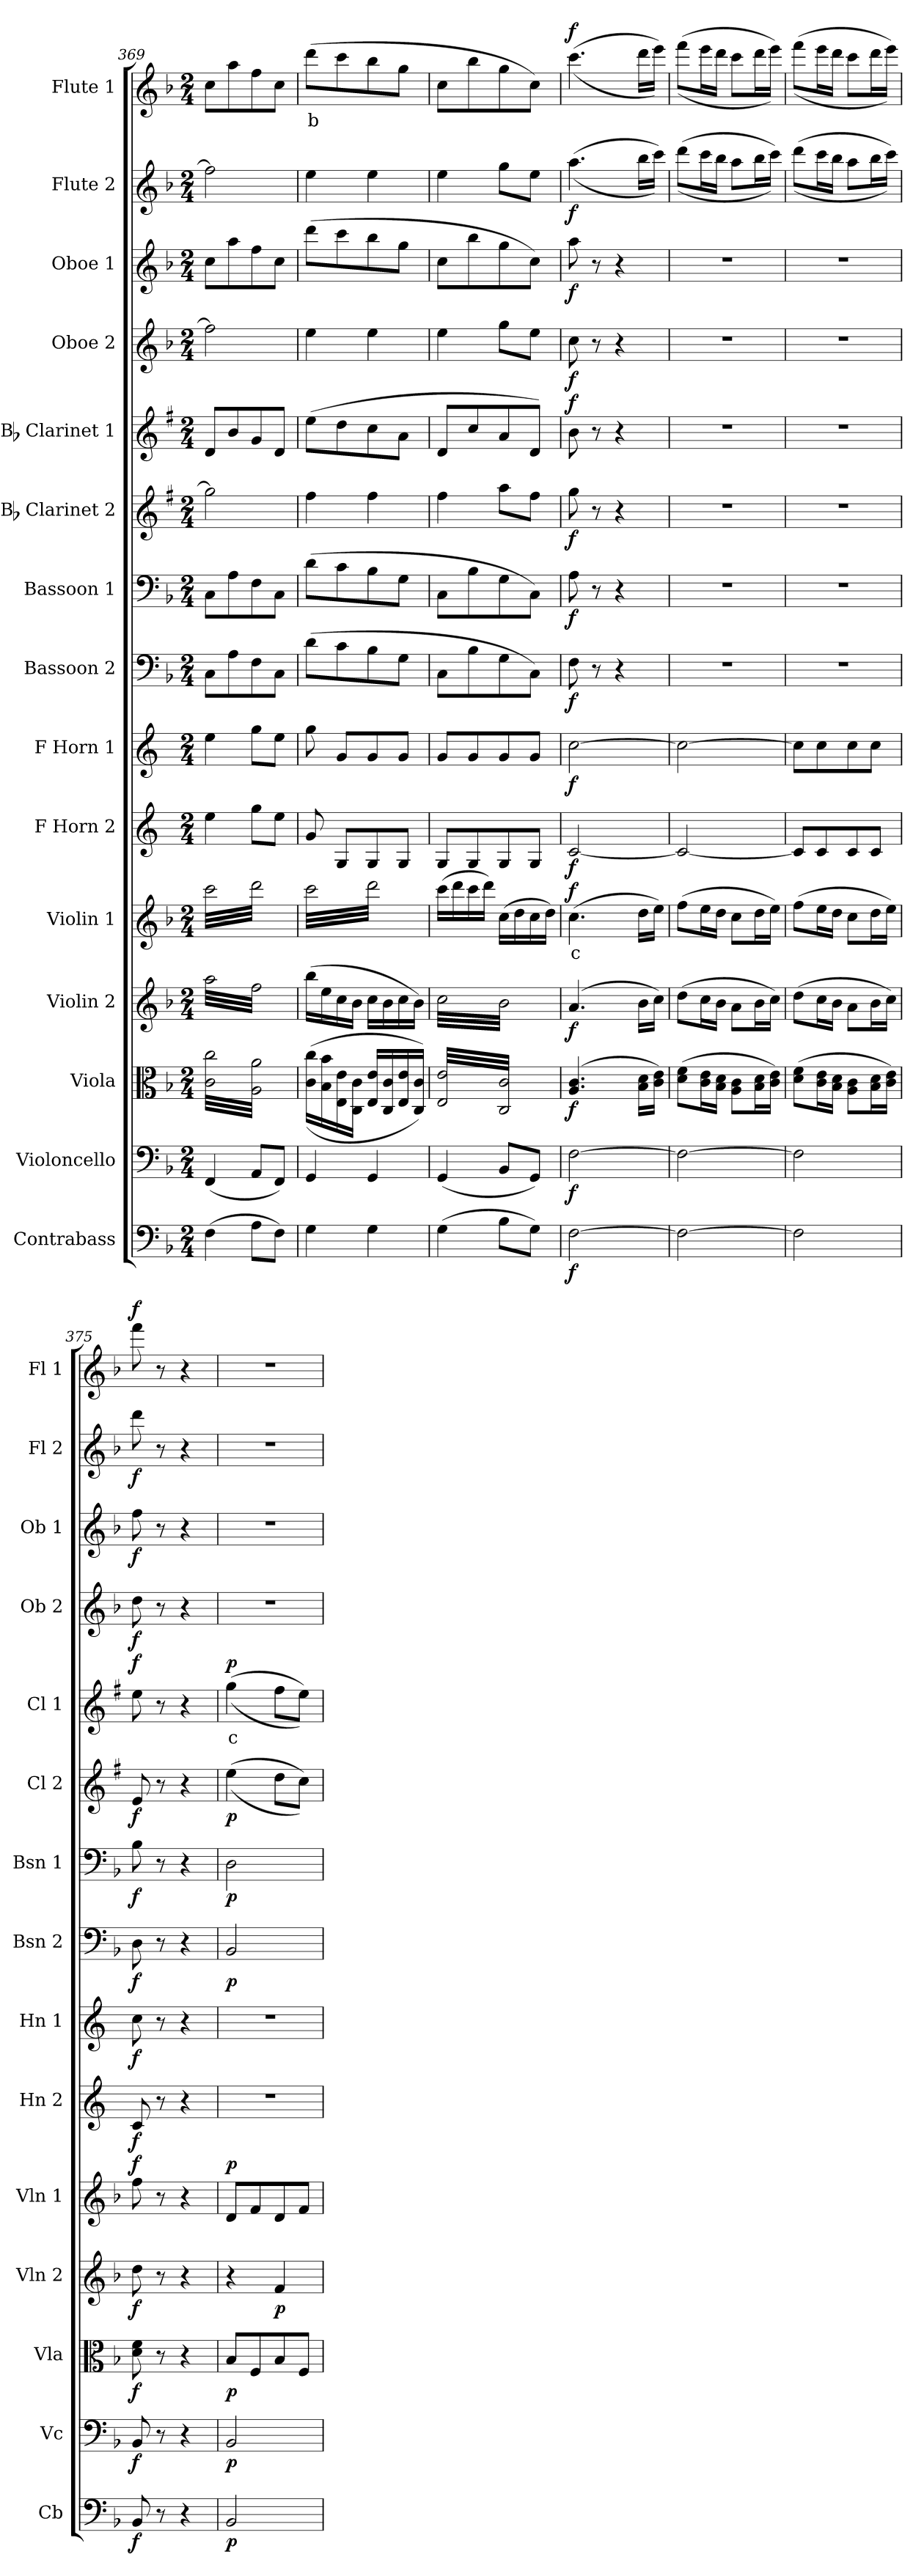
**kern	**dynam	**kern	**dynam	**kern	**dynam	**kern	**dynam	**kern	**text	**dynam	**kern	**dynam	**kern	**dynam	**kern	**dynam	**kern	**dynam	**kern	**dynam	**kern	**text	**dynam	**kern	**dynam	**kern	**dynam	**kern	**dynam	**kern	**text	**dynam
*part15	*part15	*part14	*part14	*part13	*part13	*part12	*part12	*part11	*part11	*part11	*part10	*part10	*part9	*part9	*part8	*part8	*part7	*part7	*part6	*part6	*part5	*part5	*part5	*part4	*part4	*part3	*part3	*part2	*part2	*part1	*part1	*part1
*staff15	*staff15	*staff14	*staff14	*staff13	*staff13	*staff12	*staff12	*staff11	*staff11	*staff11	*staff10	*staff10	*staff9	*staff9	*staff8	*staff8	*staff7	*staff7	*staff6	*staff6	*staff5	*staff5	*staff5	*staff4	*staff4	*staff3	*staff3	*staff2	*staff2	*staff1	*staff1	*staff1
*I"Contrabass	*	*I"Violoncello	*	*I"Viola	*	*I"Violin 2	*	*I"Violin 1	*	*	*I"F Horn 2	*	*I"F Horn 1	*	*I"Bassoon 2	*	*I"Bassoon 1	*	*I"Bb Clarinet 2	*	*I"Bb Clarinet 1	*	*	*I"Oboe 2	*	*I"Oboe 1	*	*I"Flute 2	*	*I"Flute 1	*	*
*I'Cb	*	*I'Vc	*	*I'Vla	*	*I'Vln 2	*	*I'Vln 1	*	*	*I'Hn 2	*	*I'Hn 1	*	*I'Bsn 2	*	*I'Bsn 1	*	*I'Cl 2	*	*I'Cl 1	*	*	*I'Ob 2	*	*I'Ob 1	*	*I'Fl 2	*	*I'Fl 1	*	*
!!LO:PB:g=z
*clefF4	*	*clefF4	*	*clefC3	*	*clefG2	*	*clefG2	*	*	*clefG2	*	*clefG2	*	*clefF4	*	*clefF4	*	*clefG2	*	*clefG2	*	*	*clefG2	*	*clefG2	*	*clefG2	*	*clefG2	*	*
*ITrd7c12	*	*	*	*	*	*	*	*	*	*	*ITrd4c7	*	*ITrd4c7	*	*	*	*	*	*ITrd1c2	*	*ITrd1c2	*	*	*	*	*	*	*	*	*	*	*
*k[b-]	*	*k[b-]	*	*k[b-]	*	*k[b-]	*	*k[b-]	*	*	*k[b-]	*	*k[b-]	*	*k[b-]	*	*k[b-]	*	*k[b-]	*	*k[b-]	*	*	*k[b-]	*	*k[b-]	*	*k[b-]	*	*k[b-]	*	*
*M2/4	*	*M2/4	*	*M2/4	*	*M2/4	*	*M2/4	*	*	*M2/4	*	*M2/4	*	*M2/4	*	*M2/4	*	*M2/4	*	*M2/4	*	*	*M2/4	*	*M2/4	*	*M2/4	*	*M2/4	*	*
=369	=369	=369	=369	=369	=369	=369	=369	=369	=369	=369	=369	=369	=369	=369	=369	=369	=369	=369	=369	=369	=369	=369	=369	=369	=369	=369	=369	=369	=369	=369	=369	=369
*	*	*	*	*tremolo	*	*	*	*	*	*	*	*	*	*	*	*	*	*	*	*	*	*	*	*	*	*	*	*	*	*	*	*
*	*	*	*	*	*	*tremolo	*	*	*	*	*	*	*	*	*	*	*	*	*	*	*	*	*	*	*	*	*	*	*	*	*	*
*	*	*	*	*	*	*	*	*tremolo	*	*	*	*	*	*	*	*	*	*	*	*	*	*	*	*	*	*	*	*	*	*	*	*
(4FF\	.	(4FF/	.	32c\ 32cc\LLL	.	32aa\LLL	.	32ccc\LLL	.	.	4a\	.	4a\	.	8C\L	.	8C\L	.	2ff\]	.	8c/L	.	.	2ff\]	.	8cc\L	.	2ff\]	.	8cc\L	.	.
.	.	.	.	32A\ 32a\	.	32ff\	.	32ddd\	.	.	.	.	.	.	.	.	.	.	.	.	.	.	.	.	.	.	.	.	.	.	.	.
.	.	.	.	32c\ 32cc\	.	32aa\	.	32ccc\	.	.	.	.	.	.	.	.	.	.	.	.	.	.	.	.	.	.	.	.	.	.	.	.
.	.	.	.	32A\ 32a\	.	32ff\	.	32ddd\	.	.	.	.	.	.	.	.	.	.	.	.	.	.	.	.	.	.	.	.	.	.	.	.
.	.	.	.	32c\ 32cc\	.	32aa\	.	32ccc\	.	.	.	.	.	.	8A\	.	8A\	.	.	.	8a/	.	.	.	.	8aa\	.	.	.	8aa\	.	.
.	.	.	.	32A\ 32a\	.	32ff\	.	32ddd\	.	.	.	.	.	.	.	.	.	.	.	.	.	.	.	.	.	.	.	.	.	.	.	.
.	.	.	.	32c\ 32cc\	.	32aa\	.	32ccc\	.	.	.	.	.	.	.	.	.	.	.	.	.	.	.	.	.	.	.	.	.	.	.	.
.	.	.	.	32A\ 32a\	.	32ff\	.	32ddd\	.	.	.	.	.	.	.	.	.	.	.	.	.	.	.	.	.	.	.	.	.	.	.	.
8AA\L	.	8AA/L	.	32c\ 32cc\	.	32aa\	.	32ccc\	.	.	8cc\L	.	8cc\L	.	8F\	.	8F\	.	.	.	8f/	.	.	.	.	8ff\	.	.	.	8ff\	.	.
.	.	.	.	32A\ 32a\	.	32ff\	.	32ddd\	.	.	.	.	.	.	.	.	.	.	.	.	.	.	.	.	.	.	.	.	.	.	.	.
.	.	.	.	32c\ 32cc\	.	32aa\	.	32ccc\	.	.	.	.	.	.	.	.	.	.	.	.	.	.	.	.	.	.	.	.	.	.	.	.
.	.	.	.	32A\ 32a\	.	32ff\	.	32ddd\	.	.	.	.	.	.	.	.	.	.	.	.	.	.	.	.	.	.	.	.	.	.	.	.
8FF\J)	.	8FF/J)	.	32c\ 32cc\	.	32aa\	.	32ccc\	.	.	8a\J	.	8a\J	.	8C\J	.	8C\J	.	.	.	8c/J	.	.	.	.	8cc\J	.	.	.	8cc\J	.	.
.	.	.	.	32A\ 32a\	.	32ff\	.	32ddd\	.	.	.	.	.	.	.	.	.	.	.	.	.	.	.	.	.	.	.	.	.	.	.	.
.	.	.	.	32c\ 32cc\	.	32aa\	.	32ccc\	.	.	.	.	.	.	.	.	.	.	.	.	.	.	.	.	.	.	.	.	.	.	.	.
.	.	.	.	32A\ 32a\JJJ	.	32ff\JJJ	.	32ddd\JJJ	.	.	.	.	.	.	.	.	.	.	.	.	.	.	.	.	.	.	.	.	.	.	.	.
*	*	*	*	*	*	*Xtremolo	*	*	*	*	*	*	*	*	*	*	*	*	*	*	*	*	*	*	*	*	*	*	*	*	*	*
*	*	*	*	*Xtremolo	*	*	*	*	*	*	*	*	*	*	*	*	*	*	*	*	*	*	*	*	*	*	*	*	*	*	*	*
=370	=370	=370	=370	=370	=370	=370	=370	=370	=370	=370	=370	=370	=370	=370	=370	=370	=370	=370	=370	=370	=370	=370	=370	=370	=370	=370	=370	=370	=370	=370	=370	=370
!	!	!	!	!	!	!	!	!	!	!	!	!	!	!	!	!	!	!	!	!	!	!	!	!	!	!	!	!	!	!	!LO:LY:b:color=#FF0000	!
4GG\	.	4GG/	.	((16c\ 16cc\LL	.	(16bb-\LL	.	(32ccc\LLL	.	.	8c/	.	8cc\	.	(8d\L	.	(8d\L	.	4ee\	.	(8dd\L	.	.	4ee\	.	(8ddd\L	.	4ee\	.	(8ddd\L	b	.
.	.	.	.	.	.	.	.	32ddd\)	.	.	.	.	.	.	.	.	.	.	.	.	.	.	.	.	.	.	.	.	.	.	.	.
.	.	.	.	16B-\ 16b-\	.	16ee\	.	32ccc\	.	.	.	.	.	.	.	.	.	.	.	.	.	.	.	.	.	.	.	.	.	.	.	.
.	.	.	.	.	.	.	.	32ddd\)	.	.	.	.	.	.	.	.	.	.	.	.	.	.	.	.	.	.	.	.	.	.	.	.
.	.	.	.	16E\ 16e\	.	16cc\	.	32ccc\	.	.	8C/L	.	8c/L	.	8c\	.	8c\	.	.	.	8cc\	.	.	.	.	8ccc\	.	.	.	8ccc\	.	.
.	.	.	.	.	.	.	.	32ddd\)	.	.	.	.	.	.	.	.	.	.	.	.	.	.	.	.	.	.	.	.	.	.	.	.
.	.	.	.	16C\ 16c\JJ	.	16b-\JJ	.	32ccc\	.	.	.	.	.	.	.	.	.	.	.	.	.	.	.	.	.	.	.	.	.	.	.	.
.	.	.	.	.	.	.	.	32ddd\)	.	.	.	.	.	.	.	.	.	.	.	.	.	.	.	.	.	.	.	.	.	.	.	.
4GG\	.	4GG/	.	16E/ 16e/LL	.	16cc\LL	.	32ccc\	.	.	8C/	.	8c/	.	8B-\	.	8B-\	.	4ee\	.	8b-\	.	.	4ee\	.	8bb-\	.	4ee\	.	8bb-\	.	.
.	.	.	.	.	.	.	.	32ddd\)	.	.	.	.	.	.	.	.	.	.	.	.	.	.	.	.	.	.	.	.	.	.	.	.
.	.	.	.	16C/ 16c/	.	16b-\	.	32ccc\	.	.	.	.	.	.	.	.	.	.	.	.	.	.	.	.	.	.	.	.	.	.	.	.
.	.	.	.	.	.	.	.	32ddd\)	.	.	.	.	.	.	.	.	.	.	.	.	.	.	.	.	.	.	.	.	.	.	.	.
.	.	.	.	16E/ 16e/	.	16cc\	.	32ccc\	.	.	8C/J	.	8c/J	.	8G\J	.	8G\J	.	.	.	8g\J	.	.	.	.	8gg\J	.	.	.	8gg\J	.	.
.	.	.	.	.	.	.	.	32ddd\)	.	.	.	.	.	.	.	.	.	.	.	.	.	.	.	.	.	.	.	.	.	.	.	.
.	.	.	.	16C/ 16c/JJ))	.	16b-\JJ)	.	32ccc\	.	.	.	.	.	.	.	.	.	.	.	.	.	.	.	.	.	.	.	.	.	.	.	.
.	.	.	.	.	.	.	.	32ddd\)JJJ	.	.	.	.	.	.	.	.	.	.	.	.	.	.	.	.	.	.	.	.	.	.	.	.
*	*	*	*	*	*	*	*	*Xtremolo	*	*	*	*	*	*	*	*	*	*	*	*	*	*	*	*	*	*	*	*	*	*	*	*
=371	=371	=371	=371	=371	=371	=371	=371	=371	=371	=371	=371	=371	=371	=371	=371	=371	=371	=371	=371	=371	=371	=371	=371	=371	=371	=371	=371	=371	=371	=371	=371	=371
*	*	*	*	*tremolo	*	*	*	*	*	*	*	*	*	*	*	*	*	*	*	*	*	*	*	*	*	*	*	*	*	*	*	*
*	*	*	*	*	*	*tremolo	*	*	*	*	*	*	*	*	*	*	*	*	*	*	*	*	*	*	*	*	*	*	*	*	*	*
(4GG\	.	(4GG/	.	32E/ 32e/LLL	.	32cc\LLL	.	(16ccc\LL	.	.	8C/L	.	8c/L	.	8C\L	.	8C\L	.	4ee\	.	8c/L	.	.	4ee\	.	8cc\L	.	4ee\	.	8cc\L	.	.
.	.	.	.	32C/ 32c/	.	32b-\	.	.	.	.	.	.	.	.	.	.	.	.	.	.	.	.	.	.	.	.	.	.	.	.	.	.
.	.	.	.	32E/ 32e/	.	32cc\	.	16ddd\	.	.	.	.	.	.	.	.	.	.	.	.	.	.	.	.	.	.	.	.	.	.	.	.
.	.	.	.	32C/ 32c/	.	32b-\	.	.	.	.	.	.	.	.	.	.	.	.	.	.	.	.	.	.	.	.	.	.	.	.	.	.
.	.	.	.	32E/ 32e/	.	32cc\	.	16ccc\	.	.	8C/	.	8c/	.	8B-\	.	8B-\	.	.	.	8b-/	.	.	.	.	8bb-\	.	.	.	8bb-\	.	.
.	.	.	.	32C/ 32c/	.	32b-\	.	.	.	.	.	.	.	.	.	.	.	.	.	.	.	.	.	.	.	.	.	.	.	.	.	.
.	.	.	.	32E/ 32e/	.	32cc\	.	16ddd\JJ)	.	.	.	.	.	.	.	.	.	.	.	.	.	.	.	.	.	.	.	.	.	.	.	.
.	.	.	.	32C/ 32c/	.	32b-\	.	.	.	.	.	.	.	.	.	.	.	.	.	.	.	.	.	.	.	.	.	.	.	.	.	.
8BB-\L	.	8BB-/L	.	32E/ 32e/	.	32cc\	.	(16cc\LL	.	.	8C/	.	8c/	.	8G\	.	8G\	.	8gg\L	.	8g/	.	.	8gg\L	.	8gg\	.	8gg\L	.	8gg\	.	.
.	.	.	.	32C/ 32c/	.	32b-\	.	.	.	.	.	.	.	.	.	.	.	.	.	.	.	.	.	.	.	.	.	.	.	.	.	.
.	.	.	.	32E/ 32e/	.	32cc\	.	16dd\	.	.	.	.	.	.	.	.	.	.	.	.	.	.	.	.	.	.	.	.	.	.	.	.
.	.	.	.	32C/ 32c/	.	32b-\	.	.	.	.	.	.	.	.	.	.	.	.	.	.	.	.	.	.	.	.	.	.	.	.	.	.
8GG\J)	.	8GG/J)	.	32E/ 32e/	.	32cc\	.	16cc\	.	.	8C/J	.	8c/J	.	8C\J)	.	8C\J)	.	8ee\J	.	8c/J)	.	.	8ee\J	.	8cc\J)	.	8ee\J	.	8cc\J)	.	.
.	.	.	.	32C/ 32c/	.	32b-\	.	.	.	.	.	.	.	.	.	.	.	.	.	.	.	.	.	.	.	.	.	.	.	.	.	.
.	.	.	.	32E/ 32e/	.	32cc\	.	16dd\JJ)	.	.	.	.	.	.	.	.	.	.	.	.	.	.	.	.	.	.	.	.	.	.	.	.
.	.	.	.	32C/ 32c/JJJ	.	32b-\JJJ	.	.	.	.	.	.	.	.	.	.	.	.	.	.	.	.	.	.	.	.	.	.	.	.	.	.
*	*	*	*	*	*	*Xtremolo	*	*	*	*	*	*	*	*	*	*	*	*	*	*	*	*	*	*	*	*	*	*	*	*	*	*
*	*	*	*	*Xtremolo	*	*	*	*	*	*	*	*	*	*	*	*	*	*	*	*	*	*	*	*	*	*	*	*	*	*	*	*
=372	=372	=372	=372	=372	=372	=372	=372	=372	=372	=372	=372	=372	=372	=372	=372	=372	=372	=372	=372	=372	=372	=372	=372	=372	=372	=372	=372	=372	=372	=372	=372	=372
!	!LO:DY:b	!	!LO:DY:b	!	!LO:DY:b	!	!LO:DY:b	!	!LO:LY:b:color=#FF0000	!LO:DY:b	!	!LO:DY:b	!	!LO:DY:b	!	!LO:DY:b	!	!LO:DY:b	!	!LO:DY:b	!	!	!LO:DY:b	!	!LO:DY:b	!	!LO:DY:b	!	!LO:DY:b	!	!	!LO:DY:b
[2FF\	f	[2F\	f	(4.A/ 4.c/	f	(4.a/	f	(4.cc\	c	f	[2F/	f	[2f\	f	8F\	f	8A\	f	8ff\	f	8a\	.	f	8cc\	f	8aa\	f	((4.aa\	f	((4.ccc\	.	f
.	.	.	.	.	.	.	.	.	.	.	.	.	.	.	.	.	.	.	.	.	.	.	.	.	.	.	.	.	.	.	.	.
.	.	.	.	.	.	.	.	.	.	.	.	.	.	.	.	.	.	.	.	.	.	.	.	.	.	.	.	.	.	.	.	.
.	.	.	.	.	.	.	.	.	.	.	.	.	.	.	.	.	.	.	.	.	.	.	.	.	.	.	.	.	.	.	.	.
.	.	.	.	.	.	.	.	.	.	.	.	.	.	.	8r	.	8r	.	8r	.	8r	.	.	8r	.	8r	.	.	.	.	.	.
.	.	.	.	.	.	.	.	.	.	.	.	.	.	.	.	.	.	.	.	.	.	.	.	.	.	.	.	.	.	.	.	.
.	.	.	.	.	.	.	.	.	.	.	.	.	.	.	.	.	.	.	.	.	.	.	.	.	.	.	.	.	.	.	.	.
.	.	.	.	.	.	.	.	.	.	.	.	.	.	.	.	.	.	.	.	.	.	.	.	.	.	.	.	.	.	.	.	.
.	.	.	.	.	.	.	.	.	.	.	.	.	.	.	4r	.	4r	.	4r	.	4r	.	.	4r	.	4r	.	.	.	.	.	.
.	.	.	.	16B-\ 16d\LL	.	16b-\LL	.	16dd\LL	.	.	.	.	.	.	.	.	.	.	.	.	.	.	.	.	.	.	.	16bb-\LL	.	16ddd\LL	.	.
.	.	.	.	16c\ 16e\JJ)	.	16cc\JJ)	.	16ee\JJ)	.	.	.	.	.	.	.	.	.	.	.	.	.	.	.	.	.	.	.	16ccc\JJ))	.	16eee\JJ))	.	.
=373	=373	=373	=373	=373	=373	=373	=373	=373	=373	=373	=373	=373	=373	=373	=373	=373	=373	=373	=373	=373	=373	=373	=373	=373	=373	=373	=373	=373	=373	=373	=373	=373
2FF\_	.	2F\_	.	(8d\ 8f\L	.	(8dd\L	.	(8ff\L	.	.	2F/_	.	2f\_	.	2r	.	2r	.	2r	.	2r	.	.	2r	.	2r	.	((8ddd\L	.	((8fff\L	.	.
.	.	.	.	16c\ 16e\L	.	16cc\L	.	16ee\L	.	.	.	.	.	.	.	.	.	.	.	.	.	.	.	.	.	.	.	16ccc\L	.	16eee\L	.	.
.	.	.	.	16B-\ 16d\JJ	.	16b-\JJ	.	16dd\JJ	.	.	.	.	.	.	.	.	.	.	.	.	.	.	.	.	.	.	.	16bb-\JJ	.	16ddd\JJ	.	.
.	.	.	.	8A\ 8c\L	.	8a\L	.	8cc\L	.	.	.	.	.	.	.	.	.	.	.	.	.	.	.	.	.	.	.	8aa\L	.	8ccc\L	.	.
.	.	.	.	16B-\ 16d\L	.	16b-\L	.	16dd\L	.	.	.	.	.	.	.	.	.	.	.	.	.	.	.	.	.	.	.	16bb-\L	.	16ddd\L	.	.
.	.	.	.	16c\ 16e\JJ)	.	16cc\JJ)	.	16ee\JJ)	.	.	.	.	.	.	.	.	.	.	.	.	.	.	.	.	.	.	.	16ccc\JJ))	.	16eee\JJ))	.	.
=374	=374	=374	=374	=374	=374	=374	=374	=374	=374	=374	=374	=374	=374	=374	=374	=374	=374	=374	=374	=374	=374	=374	=374	=374	=374	=374	=374	=374	=374	=374	=374	=374
2FF\]	.	2F\]	.	(8d\ 8f\L	.	(8dd\L	.	(8ff\L	.	.	8F/L]	.	8f\L]	.	2r	.	2r	.	2r	.	2r	.	.	2r	.	2r	.	((8ddd\L	.	((8fff\L	.	.
.	.	.	.	16c\ 16e\L	.	16cc\L	.	16ee\L	.	.	8F/	.	8f\	.	.	.	.	.	.	.	.	.	.	.	.	.	.	16ccc\L	.	16eee\L	.	.
.	.	.	.	16B-\ 16d\JJ	.	16b-\JJ	.	16dd\JJ	.	.	.	.	.	.	.	.	.	.	.	.	.	.	.	.	.	.	.	16bb-\JJ	.	16ddd\JJ	.	.
.	.	.	.	8A\ 8c\L	.	8a\L	.	8cc\L	.	.	8F/	.	8f\	.	.	.	.	.	.	.	.	.	.	.	.	.	.	8aa\L	.	8ccc\L	.	.
.	.	.	.	16B-\ 16d\L	.	16b-\L	.	16dd\L	.	.	8F/J	.	8f\J	.	.	.	.	.	.	.	.	.	.	.	.	.	.	16bb-\L	.	16ddd\L	.	.
.	.	.	.	16c\ 16e\JJ)	.	16cc\JJ)	.	16ee\JJ)	.	.	.	.	.	.	.	.	.	.	.	.	.	.	.	.	.	.	.	16ccc\JJ))	.	16eee\JJ))	.	.
=375	=375	=375	=375	=375	=375	=375	=375	=375	=375	=375	=375	=375	=375	=375	=375	=375	=375	=375	=375	=375	=375	=375	=375	=375	=375	=375	=375	=375	=375	=375	=375	=375
!	!LO:DY:b	!	!LO:DY:b	!	!LO:DY:b	!	!LO:DY:b	!	!	!LO:DY:b	!	!LO:DY:b	!	!LO:DY:b	!	!LO:DY:b	!	!LO:DY:b	!	!LO:DY:b	!	!	!LO:DY:b	!	!LO:DY:b	!	!LO:DY:b	!	!LO:DY:b	!	!	!LO:DY:b
8BBB-/	f	8BB-/	f	8d\ 8f\	f	8dd\	f	8ff\	.	f	8F/	f	8f\	f	8D\	f	8B-\	f	8d/	f	8dd\	.	f	8dd\	f	8ff\	f	8ddd\	f	8fff\	.	f
8r	.	8r	.	8r	.	8r	.	8r	.	.	8r	.	8r	.	8r	.	8r	.	8r	.	8r	.	.	8r	.	8r	.	8r	.	8r	.	.
4r	.	4r	.	4r	.	4r	.	4r	.	.	4r	.	4r	.	4r	.	4r	.	4r	.	4r	.	.	4r	.	4r	.	4r	.	4r	.	.
=376	=376	=376	=376	=376	=376	=376	=376	=376	=376	=376	=376	=376	=376	=376	=376	=376	=376	=376	=376	=376	=376	=376	=376	=376	=376	=376	=376	=376	=376	=376	=376	=376
!	!LO:DY:b	!	!LO:DY:b	!	!LO:DY:b	!	!	!	!	!LO:DY:b	!	!	!	!	!	!LO:DY:b	!	!LO:DY:b	!	!LO:DY:b	!	!LO:LY:b:color=#FF0000	!LO:DY:b	!	!	!	!	!	!	!	!	!
2BBB-/	p	2BB-/	p	8B-/L	p	4r	.	8d/L	.	p	2r	.	2r	.	2BB-/	p	2D\	p	((4dd\	p	((4ff\	c	p	2r	.	2r	.	2r	.	2r	.	.
.	.	.	.	8F/	.	.	.	8f/	.	.	.	.	.	.	.	.	.	.	.	.	.	.	.	.	.	.	.	.	.	.	.	.
!	!	!	!	!	!	!	!LO:DY:b	!	!	!	!	!	!	!	!	!	!	!	!	!	!	!	!	!	!	!	!	!	!	!	!	!
.	.	.	.	8B-/	.	4f/	p	8d/	.	.	.	.	.	.	.	.	.	.	8cc\L	.	8ee\L	.	.	.	.	.	.	.	.	.	.	.
.	.	.	.	8F/J	.	.	.	8f/J	.	.	.	.	.	.	.	.	.	.	8b-\J))	.	8dd\J))	.	.	.	.	.	.	.	.	.	.	.
=	=	=	=	=	=	=	=	=	=	=	=	=	=	=	=	=	=	=	=	=	=	=	=	=	=	=	=	=	=	=	=	=
*-	*-	*-	*-	*-	*-	*-	*-	*-	*-	*-	*-	*-	*-	*-	*-	*-	*-	*-	*-	*-	*-	*-	*-	*-	*-	*-	*-	*-	*-	*-	*-	*-
